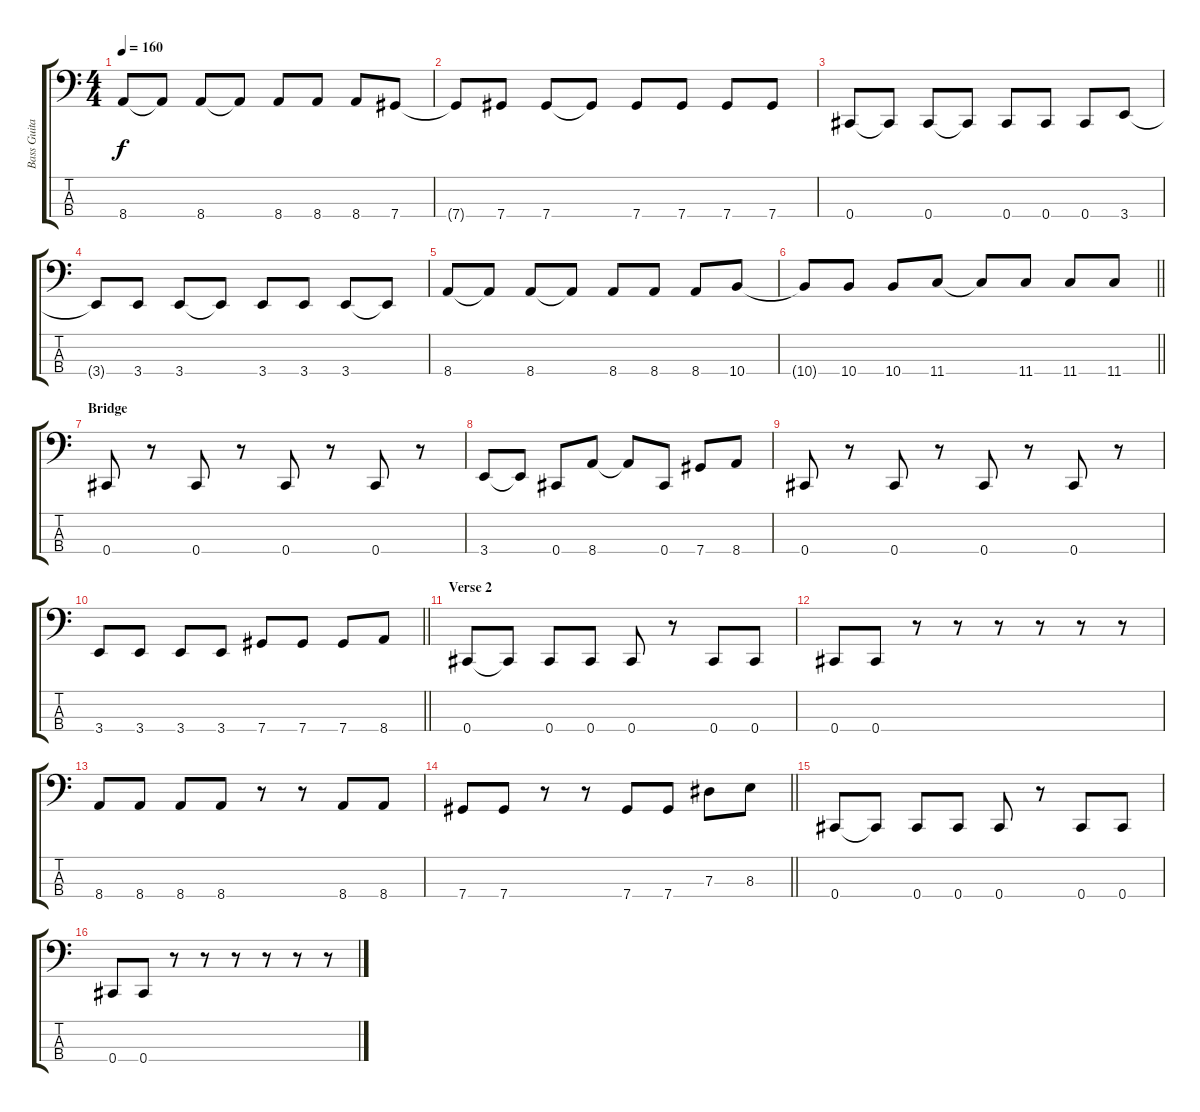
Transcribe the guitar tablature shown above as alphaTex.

\track ("Bass Guitar" "Bass Guita") {instrument electricbassfinger}
\staff {score tabs}
\tuning (Gb2 Db2 Ab1 Db1) {hide}
\ts (4 4)
\tempo 160
\clef f4
\ks c
8.4.8{dy f} 8.4{t}.8 8.4.8 8.4{t}.8 8.4.8 8.4.8 8.4.8 7.4.8 |
7.4{t}.8 7.4.8 7.4.8 7.4{t}.8 7.4.8 7.4.8 7.4.8 7.4.8 |
0.4.8 0.4{t}.8 0.4.8 0.4{t}.8 0.4.8 0.4.8 0.4.8 3.4.8 |
3.4{t}.8 3.4.8 3.4.8 3.4{t}.8 3.4.8 3.4.8 3.4.8 3.4{t}.8 |
8.4.8 8.4{t}.8 8.4.8 8.4{t}.8 8.4.8 8.4.8 8.4.8 10.4.8 |
\barLineRight lightlight
10.4{t}.8 10.4.8 10.4.8 11.4.8 11.4{t}.8 11.4.8 11.4.8 11.4.8 |
\section ("" "Bridge")
0.4.8 r.8 0.4.8 r.8 0.4.8 r.8 0.4.8 r.8 |
3.4.8 3.4{t}.8 0.4.8 8.4.8 8.4{t}.8 0.4.8 7.4.8 8.4.8 |
0.4.8 r.8 0.4.8 r.8 0.4.8 r.8 0.4.8 r.8 |
\barLineRight lightlight
3.4.8 3.4.8 3.4.8 3.4.8 7.4.8 7.4.8 7.4.8 8.4.8 |
\section ("" "Verse 2")
0.4.8 0.4{t}.8 0.4.8 0.4.8 0.4.8 r.8 0.4.8 0.4.8 |
0.4.8 0.4.8 r.8 r.8 r.8 r.8 r.8 r.8 |
8.4.8 8.4.8 8.4.8 8.4.8 r.8 r.8 8.4.8 8.4.8 |
\barLineRight lightlight
7.4.8 7.4.8 r.8 r.8 7.4.8 7.4.8 7.3.8 8.3.8 |
0.4.8 0.4{t}.8 0.4.8 0.4.8 0.4.8 r.8 0.4.8 0.4.8 |
0.4.8 0.4.8 r.8 r.8 r.8 r.8 r.8 r.8
